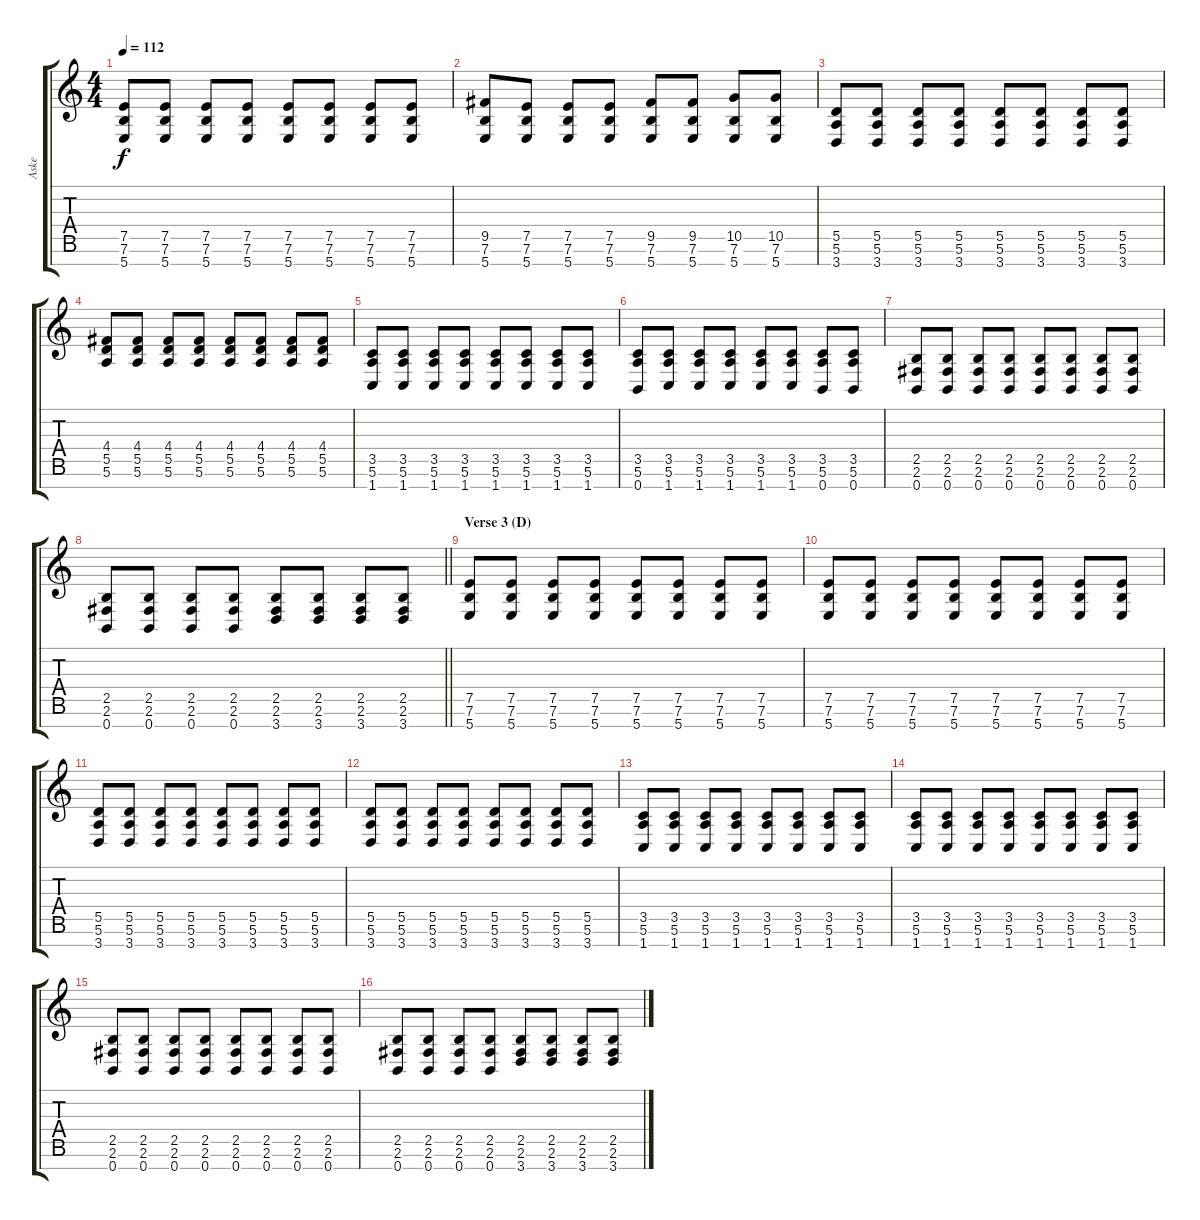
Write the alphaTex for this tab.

\track ("Aske" "Aske") {instrument acousticguitarsteel}
\staff {score tabs}
\tuning (E4 B3 G3 D3 A2 E2 B1) {hide}
\ts (4 4)
\tempo 112
\clef g2
\ks c
(7.5 7.6 5.7).8{dy f} (7.5 7.6 5.7).8 (7.5 7.6 5.7).8 (7.5 7.6 5.7).8 (7.5 7.6 5.7).8 (7.5 7.6 5.7).8 (7.5 7.6 5.7).8 (7.5 7.6 5.7).8 |
(9.5 7.6 5.7).8 (7.5 7.6 5.7).8 (7.5 7.6 5.7).8 (7.5 7.6 5.7).8 (9.5 7.6 5.7).8 (9.5 7.6 5.7).8 (10.5 7.6 5.7).8 (10.5 7.6 5.7).8 |
(5.5 5.6 3.7).8 (5.5 5.6 3.7).8 (5.5 5.6 3.7).8 (5.5 5.6 3.7).8 (5.5 5.6 3.7).8 (5.5 5.6 3.7).8 (5.5 5.6 3.7).8 (5.5 5.6 3.7).8 |
(4.4 5.5 5.6).8 (4.4 5.5 5.6).8 (4.4 5.5 5.6).8 (4.4 5.5 5.6).8 (4.4 5.5 5.6).8 (4.4 5.5 5.6).8 (4.4 5.5 5.6).8 (4.4 5.5 5.6).8 |
(3.5 5.6 1.7).8 (3.5 5.6 1.7).8 (3.5 5.6 1.7).8 (3.5 5.6 1.7).8 (3.5 5.6 1.7).8 (3.5 5.6 1.7).8 (3.5 5.6 1.7).8 (3.5 5.6 1.7).8 |
(3.5 5.6 0.7).8 (3.5 5.6 1.7).8 (3.5 5.6 1.7).8 (3.5 5.6 1.7).8 (3.5 5.6 1.7).8 (3.5 5.6 1.7).8 (3.5 5.6 0.7).8 (3.5 5.6 0.7).8 |
(2.5 2.6 0.7).8 (2.5 2.6 0.7).8 (2.5 2.6 0.7).8 (2.5 2.6 0.7).8 (2.5 2.6 0.7).8 (2.5 2.6 0.7).8 (2.5 2.6 0.7).8 (2.5 2.6 0.7).8 |
\barLineRight lightlight
(2.5 2.6 0.7).8 (2.5 2.6 0.7).8 (2.5 2.6 0.7).8 (2.5 2.6 0.7).8 (2.5 2.6 3.7).8 (2.5 2.6 3.7).8 (2.5 2.6 3.7).8 (2.5 2.6 3.7).8 |
\section ("" "Verse 3 (D)")
(7.5 7.6 5.7).8 (7.5 7.6 5.7).8 (7.5 7.6 5.7).8 (7.5 7.6 5.7).8 (7.5 7.6 5.7).8 (7.5 7.6 5.7).8 (7.5 7.6 5.7).8 (7.5 7.6 5.7).8 |
(7.5 7.6 5.7).8 (7.5 7.6 5.7).8 (7.5 7.6 5.7).8 (7.5 7.6 5.7).8 (7.5 7.6 5.7).8 (7.5 7.6 5.7).8 (7.5 7.6 5.7).8 (7.5 7.6 5.7).8 |
(5.5 5.6 3.7).8 (5.5 5.6 3.7).8 (5.5 5.6 3.7).8 (5.5 5.6 3.7).8 (5.5 5.6 3.7).8 (5.5 5.6 3.7).8 (5.5 5.6 3.7).8 (5.5 5.6 3.7).8 |
(5.5 5.6 3.7).8 (5.5 5.6 3.7).8 (5.5 5.6 3.7).8 (5.5 5.6 3.7).8 (5.5 5.6 3.7).8 (5.5 5.6 3.7).8 (5.5 5.6 3.7).8 (5.5 5.6 3.7).8 |
(3.5 5.6 1.7).8 (3.5 5.6 1.7).8 (3.5 5.6 1.7).8 (3.5 5.6 1.7).8 (3.5 5.6 1.7).8 (3.5 5.6 1.7).8 (3.5 5.6 1.7).8 (3.5 5.6 1.7).8 |
(3.5 5.6 1.7).8 (3.5 5.6 1.7).8 (3.5 5.6 1.7).8 (3.5 5.6 1.7).8 (3.5 5.6 1.7).8 (3.5 5.6 1.7).8 (3.5 5.6 1.7).8 (3.5 5.6 1.7).8 |
(2.5 2.6 0.7).8 (2.5 2.6 0.7).8 (2.5 2.6 0.7).8 (2.5 2.6 0.7).8 (2.5 2.6 0.7).8 (2.5 2.6 0.7).8 (2.5 2.6 0.7).8 (2.5 2.6 0.7).8 |
(2.5 2.6 0.7).8 (2.5 2.6 0.7).8 (2.5 2.6 0.7).8 (2.5 2.6 0.7).8 (2.5 2.6 3.7).8 (2.5 2.6 3.7).8 (2.5 2.6 3.7).8 (2.5 2.6 3.7).8
